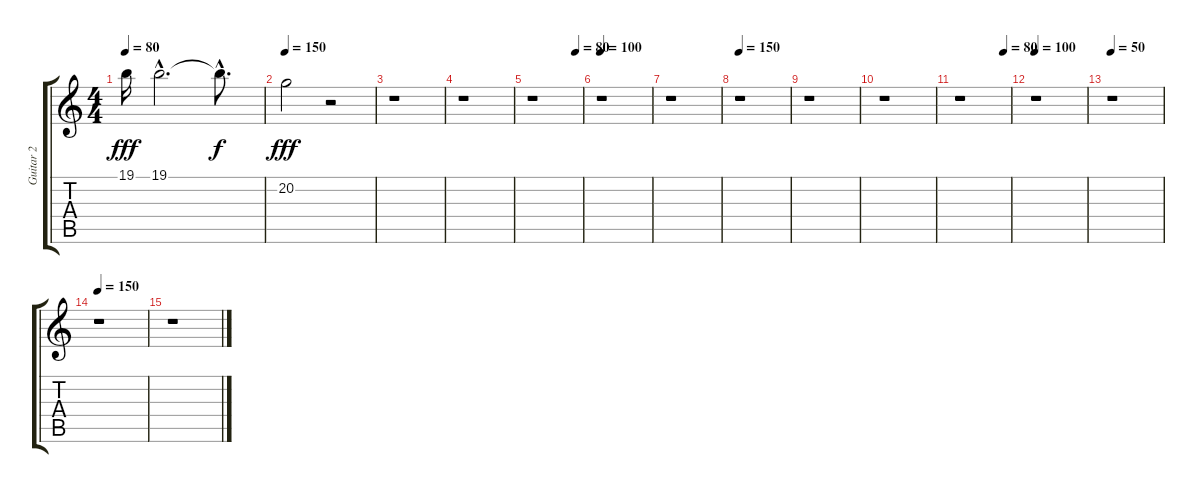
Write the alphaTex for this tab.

\track ("Guitar 2" "Guitar 2") {instrument stringensemble1}
\staff {score tabs}
\tuning (E4 B3 G3 D3 A2 E2) {hide}
\ts (4 4)
\tempo 80
\clef g2
\ks c
19.1.16{dy fff} 19.1{hac}.2{d} 19.1{hac t}.8{d dy f} |
\tempo 150
20.2.2{dy fff} r.2 |
r.1 |
r.1 |
\tempo (80 0.875)
r.1 |
\tempo 100
r.1 |
r.1 |
\tempo 150
r.1 |
r.1 |
r.1 |
\tempo (80 0.875)
r.1 |
\tempo 100
r.1 |
\tempo 50
r.1 |
\tempo 150
r.1 |
r.1
